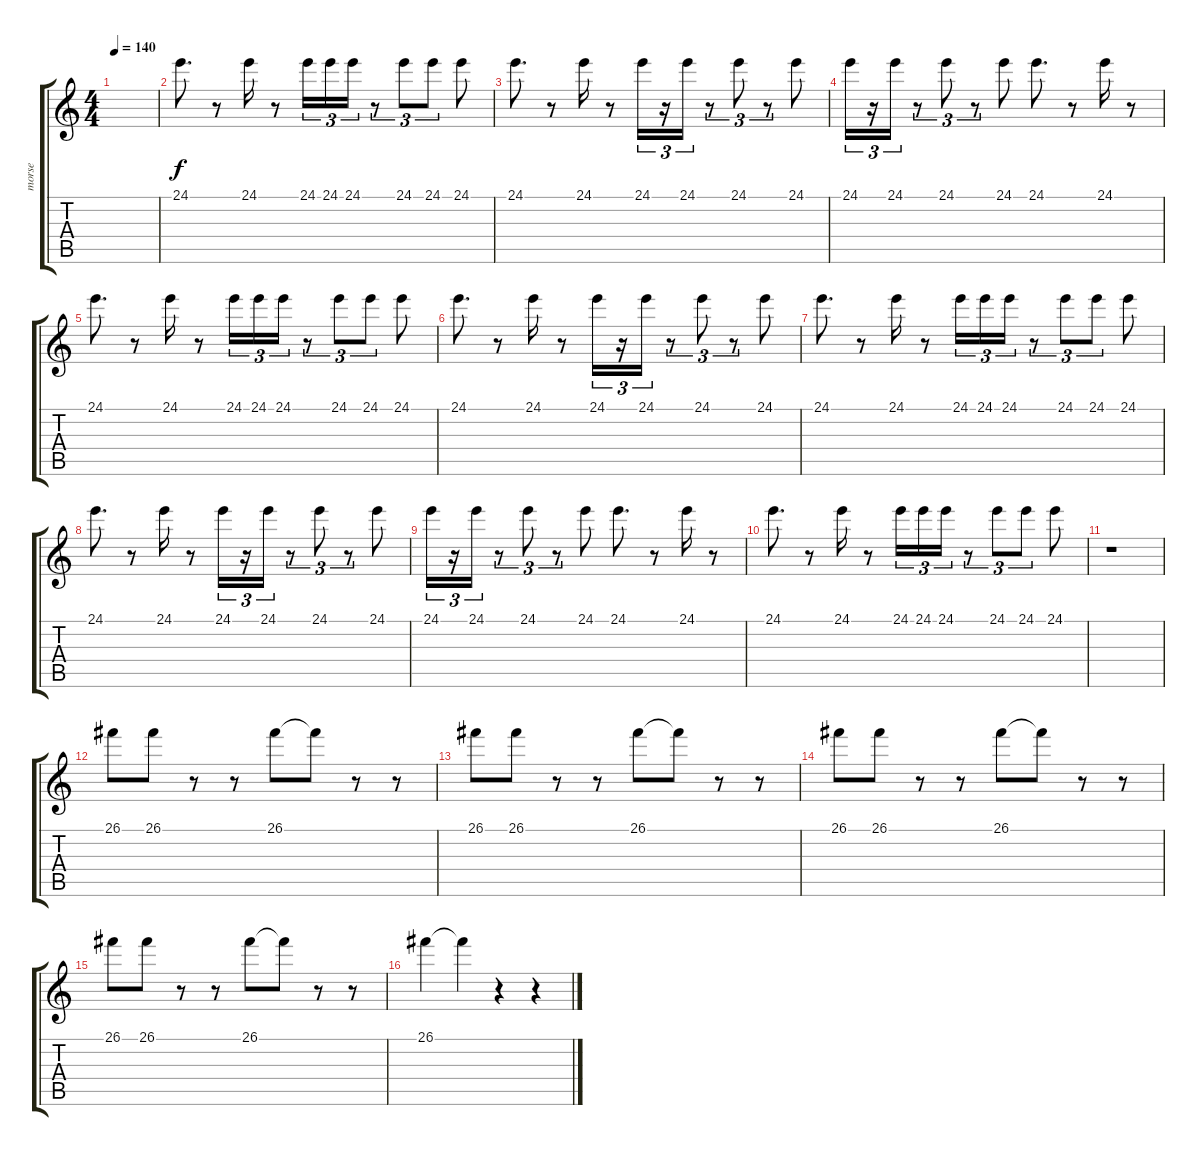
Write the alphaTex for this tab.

\track ("morse" "morse") {instrument ocarina}
\staff {score tabs}
\tuning (E4 B3 G3 D3 A2 E2) {hide}
\ts (4 4)
\tempo 140
\clef g2
\ks c
|
24.1.8{d} r.8 24.1.16 r.8 24.1.16{tu (3 2)} 24.1.16{tu (3 2)} 24.1.16{tu (3 2)} r.8{tu (3 2)} 24.1.8{tu (3 2)} 24.1.8{tu (3 2)} 24.1.8 |
24.1.8{d} r.8 24.1.16 r.8 24.1.16{tu (3 2)} r.16{tu (3 2)} 24.1.16{tu (3 2)} r.8{tu (3 2)} 24.1.8{tu (3 2)} r.8{tu (3 2)} 24.1.8 |
24.1.16{tu (3 2)} r.16{tu (3 2)} 24.1.16{tu (3 2)} r.8{tu (3 2)} 24.1.8{tu (3 2)} r.8{tu (3 2)} 24.1.8 24.1.8{d} r.8 24.1.16 r.8 |
24.1.8{d} r.8 24.1.16 r.8 24.1.16{tu (3 2)} 24.1.16{tu (3 2)} 24.1.16{tu (3 2)} r.8{tu (3 2)} 24.1.8{tu (3 2)} 24.1.8{tu (3 2)} 24.1.8 |
24.1.8{d} r.8 24.1.16 r.8 24.1.16{tu (3 2)} r.16{tu (3 2)} 24.1.16{tu (3 2)} r.8{tu (3 2)} 24.1.8{tu (3 2)} r.8{tu (3 2)} 24.1.8 |
24.1.8{d} r.8 24.1.16 r.8 24.1.16{tu (3 2)} 24.1.16{tu (3 2)} 24.1.16{tu (3 2)} r.8{tu (3 2)} 24.1.8{tu (3 2)} 24.1.8{tu (3 2)} 24.1.8 |
24.1.8{d} r.8 24.1.16 r.8 24.1.16{tu (3 2)} r.16{tu (3 2)} 24.1.16{tu (3 2)} r.8{tu (3 2)} 24.1.8{tu (3 2)} r.8{tu (3 2)} 24.1.8 |
24.1.16{tu (3 2)} r.16{tu (3 2)} 24.1.16{tu (3 2)} r.8{tu (3 2)} 24.1.8{tu (3 2)} r.8{tu (3 2)} 24.1.8 24.1.8{d} r.8 24.1.16 r.8 |
24.1.8{d} r.8 24.1.16 r.8 24.1.16{tu (3 2)} 24.1.16{tu (3 2)} 24.1.16{tu (3 2)} r.8{tu (3 2)} 24.1.8{tu (3 2)} 24.1.8{tu (3 2)} 24.1.8 |
r.1 |
26.1.8 26.1.8 r.8 r.8 26.1.8 26.1{t}.8 r.8 r.8 |
26.1.8 26.1.8 r.8 r.8 26.1.8 26.1{t}.8 r.8 r.8 |
26.1.8 26.1.8 r.8 r.8 26.1.8 26.1{t}.8 r.8 r.8 |
26.1.8 26.1.8 r.8 r.8 26.1.8 26.1{t}.8 r.8 r.8 |
26.1.4{volume 0} 26.1{t}.4 r.4 r.4{volume 12}
